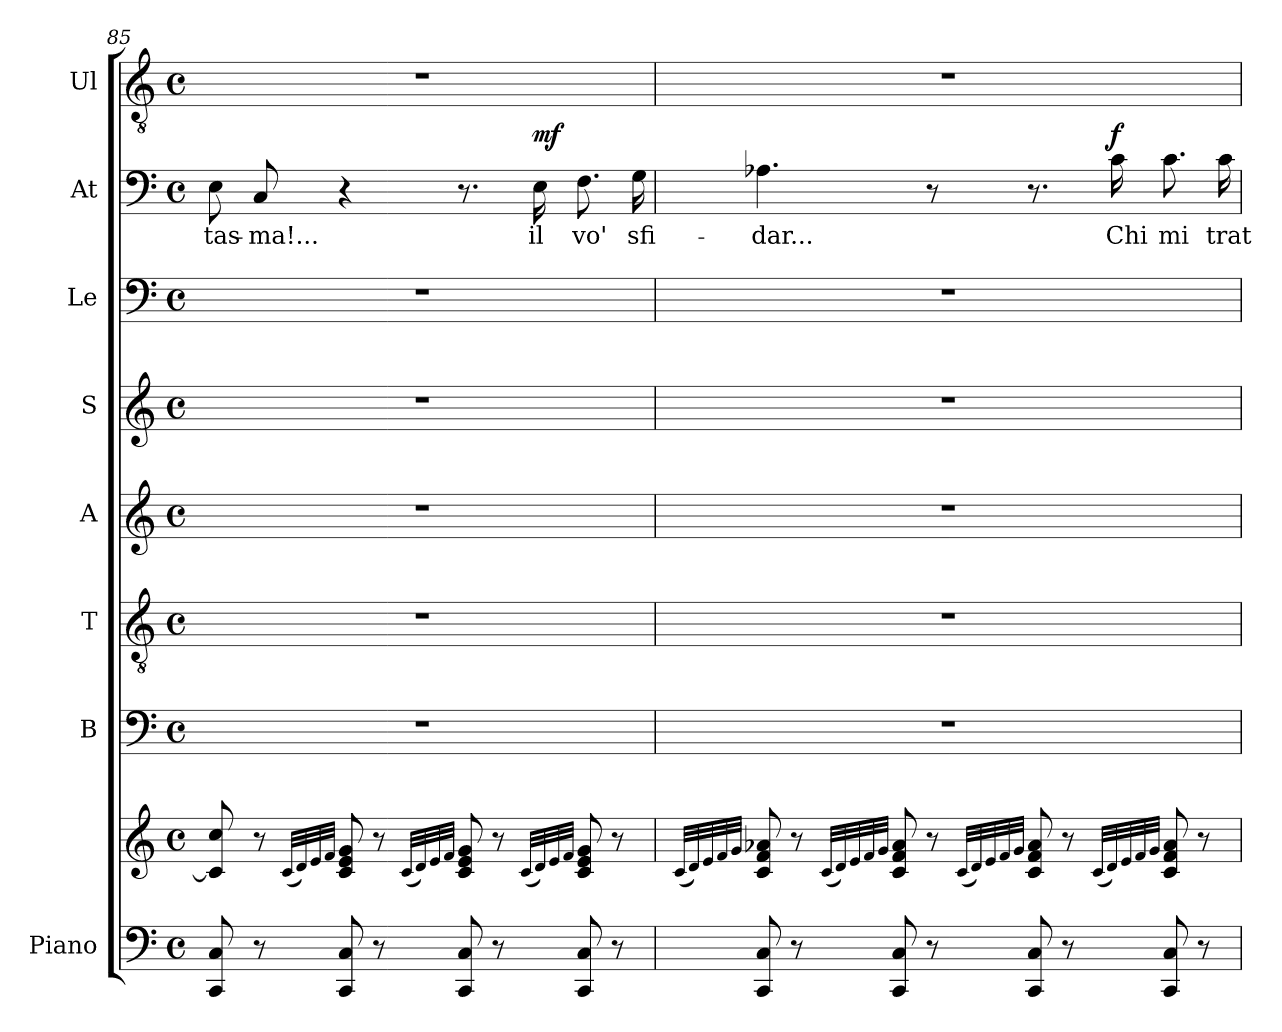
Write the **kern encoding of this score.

**kern	**kern	**kern	**kern	**kern	**kern	**kern	**kern	**text	**dynam	**kern
*part8	*part8	*part7	*part6	*part5	*part4	*part3	*part2	*part2	*part2	*part1
*staff9	*staff8	*staff7	*staff6	*staff5	*staff4	*staff3	*staff2	*staff2	*staff2	*staff1
*I"Piano	*	*I"B	*I"T	*I"A	*I"S	*I"Le	*I"At	*	*	*I"Ul
*I'Pno	*	*I'B	*I'T	*I'A	*I'S	*I'Le	*I'At	*	*	*I'Ul
*clefF4	*clefG2	*clefF4	*clefGv2	*clefG2	*clefG2	*clefF4	*clefF4	*	*	*clefGv2
*k[]	*k[]	*k[]	*k[]	*k[]	*k[]	*k[]	*k[]	*	*	*k[]
*M4/4	*M4/4	*M4/4	*M4/4	*M4/4	*M4/4	*M4/4	*M4/4	*	*	*M4/4
*met(c)	*met(c)	*met(c)	*met(c)	*met(c)	*met(c)	*met(c)	*met(c)	*	*	*met(c)
=85	=85	=85	=85	=85	=85	=85	=85	=85	=85	=85
!	!	!	!	!	!	!	!	!LO:LY:b	!	!
8CC/ 8C/	8c/] 8cc/	1r	1r	1r	1r	1r	8E\	-tas-	.	1r
!	!	!	!	!	!	!	!	!LO:LY:b	!	!
8r	8r	.	.	.	.	.	8C/	-ma!...	.	.
.	(<32qc/LLL	.	.	.	.	.	.	.	.	.
.	32qd/)	.	.	.	.	.	.	.	.	.
.	32qe/	.	.	.	.	.	.	.	.	.
.	32qf/JJJ	.	.	.	.	.	.	.	.	.
8CC/ 8C/	8c/ 8e/ 8g/	.	.	.	.	.	4r	.	.	.
8r	8r	.	.	.	.	.	.	.	.	.
.	(<32qc/LLL	.	.	.	.	.	.	.	.	.
.	32qd/)	.	.	.	.	.	.	.	.	.
.	32qe/	.	.	.	.	.	.	.	.	.
.	32qf/JJJ	.	.	.	.	.	.	.	.	.
8CC/ 8C/	8c/ 8e/ 8g/	.	.	.	.	.	8.r	.	.	.
8r	8r	.	.	.	.	.	.	.	.	.
!	!	!	!	!	!	!	!	!LO:LY:b	!LO:DY:a	!
.	.	.	.	.	.	.	16E\	il	mf	.
.	(<32qc/LLL	.	.	.	.	.	.	.	.	.
.	32qd/)	.	.	.	.	.	.	.	.	.
.	32qe/	.	.	.	.	.	.	.	.	.
.	32qf/JJJ	.	.	.	.	.	.	.	.	.
!	!	!	!	!	!	!	!	!LO:LY:b	!	!
8CC/ 8C/	8c/ 8e/ 8g/	.	.	.	.	.	8.F\	vo'	.	.
8r	8r	.	.	.	.	.	.	.	.	.
!	!	!	!	!	!	!	!	!LO:LY:b	!	!
.	.	.	.	.	.	.	16G\	sfi-	.	.
=86	=86	=86	=86	=86	=86	=86	=86	=86	=86	=86
.	(<32qc/LLL	.	.	.	.	.	.	.	.	.
.	32qd/)	.	.	.	.	.	.	.	.	.
.	32qe/	.	.	.	.	.	.	.	.	.
.	32qf/	.	.	.	.	.	.	.	.	.
.	32qg/JJJ	.	.	.	.	.	.	.	.	.
!	!	!	!	!	!	!	!	!LO:LY:b	!	!
8CC/ 8C/	8c/ 8f/ 8a-X/	1r	1r	1r	1r	1r	4.A-X\	-dar...	.	1r
8r	8r	.	.	.	.	.	.	.	.	.
.	(<32qc/LLL	.	.	.	.	.	.	.	.	.
.	32qd/)	.	.	.	.	.	.	.	.	.
.	32qe/	.	.	.	.	.	.	.	.	.
.	32qf/	.	.	.	.	.	.	.	.	.
.	32qg/JJJ	.	.	.	.	.	.	.	.	.
8CC/ 8C/	8c/ 8f/ 8a-/	.	.	.	.	.	.	.	.	.
8r	8r	.	.	.	.	.	8r	.	.	.
.	(<32qc/LLL	.	.	.	.	.	.	.	.	.
.	32qd/)	.	.	.	.	.	.	.	.	.
.	32qe/	.	.	.	.	.	.	.	.	.
.	32qf/	.	.	.	.	.	.	.	.	.
.	32qg/JJJ	.	.	.	.	.	.	.	.	.
8CC/ 8C/	8c/ 8f/ 8a-/	.	.	.	.	.	8.r	.	.	.
8r	8r	.	.	.	.	.	.	.	.	.
!	!	!	!	!	!	!	!	!LO:LY:b	!LO:DY:a	!
.	.	.	.	.	.	.	16c\	Chi	f	.
.	(<32qc/LLL	.	.	.	.	.	.	.	.	.
.	32qd/)	.	.	.	.	.	.	.	.	.
.	32qe/	.	.	.	.	.	.	.	.	.
.	32qf/	.	.	.	.	.	.	.	.	.
.	32qg/JJJ	.	.	.	.	.	.	.	.	.
!	!	!	!	!	!	!	!	!LO:LY:b	!	!
8CC/ 8C/	8c/ 8f/ 8a-/	.	.	.	.	.	8.c\	mi	.	.
8r	8r	.	.	.	.	.	.	.	.	.
!	!	!	!	!	!	!	!	!LO:LY:b	!	!
.	.	.	.	.	.	.	16c\	trat-	.	.
=	=	=	=	=	=	=	=	=	=	=
*-	*-	*-	*-	*-	*-	*-	*-	*-	*-	*-
